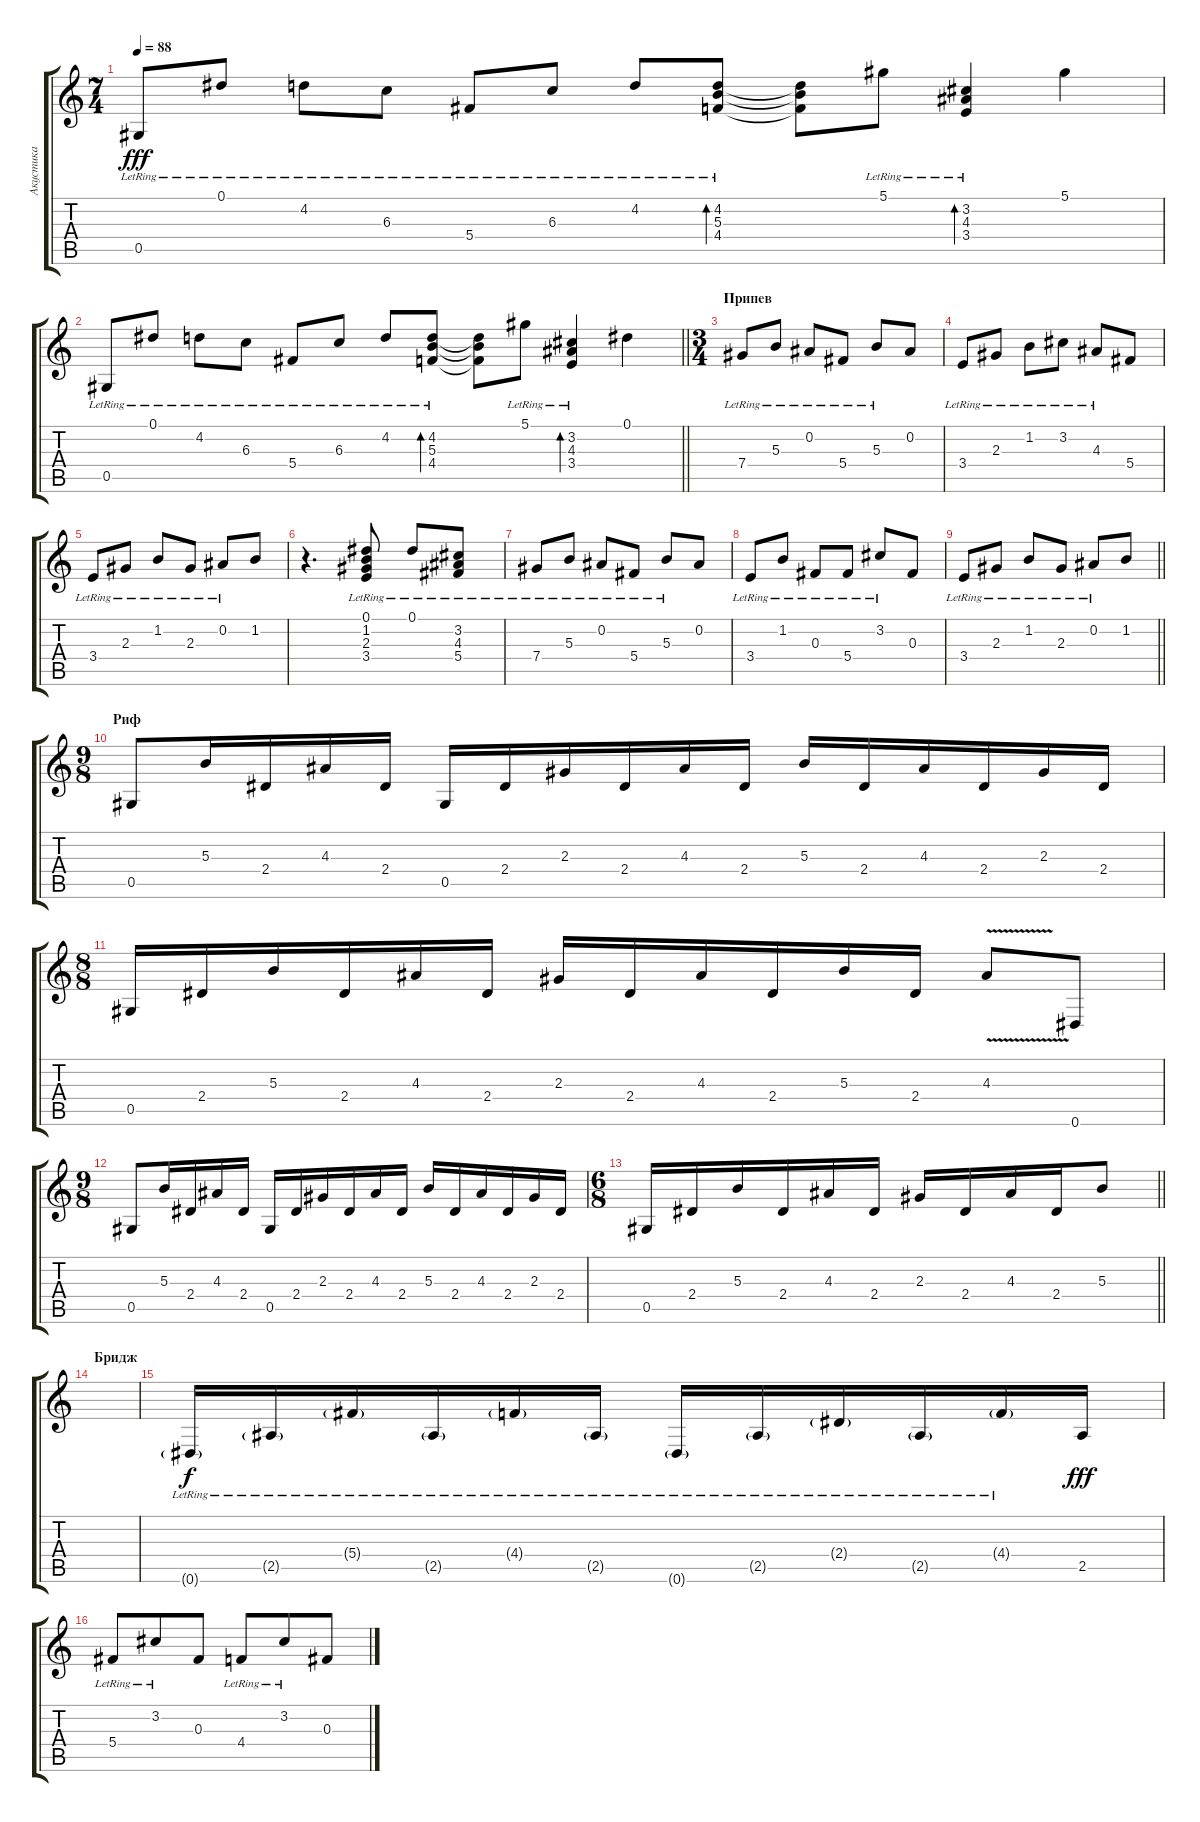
\track ("Акустика" "Акустика") {instrument acousticguitarsteel}
\staff {score tabs}
\tuning (Eb4 Bb3 Gb3 Db3 Ab2 Eb2) {hide}
\ts (7 4)
\tempo 88
\clef g2
\ks c
0.5{lr}.8{dy fff} 0.1{lr}.8 4.2{lr}.8 6.3{lr}.8 5.4{lr}.8 6.3{lr}.8 4.2{lr}.8 (4.2{lr} 5.3{lr} 4.4{lr}).8{bd 30} (4.2{t} 5.3{t} 4.4{t}).8 5.1{lr}.8 (3.2{lr} 4.3{lr} 3.4{lr}).4{bd 30} 5.1.4 |
\barLineRight lightlight
0.5{lr}.8 0.1{lr}.8 4.2{lr}.8 6.3{lr}.8 5.4{lr}.8 6.3{lr}.8 4.2{lr}.8 (4.2{lr} 5.3{lr} 4.4{lr}).8{bd 30} (4.2{t} 5.3{t} 4.4{t}).8 5.1{lr}.8 (3.2{lr} 4.3{lr} 3.4{lr}).4{bd 30} 0.1.4 |
\ts (3 4)
\section ("" "Припев")
7.4{lr}.8 5.3{lr}.8 0.2{lr}.8 5.4{lr}.8 5.3{lr}.8 0.2.8 |
3.4{lr}.8 2.3{lr}.8 1.2{lr}.8 3.2{lr}.8 4.3{lr}.8 5.4.8 |
3.4{lr}.8 2.3{lr}.8 1.2{lr}.8 2.3{lr}.8 0.2{lr}.8 1.2.8 |
r.4{d} (0.1{lr} 1.2{lr} 2.3{lr} 3.4{lr}).8 0.1{lr}.8 (3.2{lr} 4.3{lr} 5.4{lr}).8 |
7.4{lr}.8 5.3{lr}.8 0.2{lr}.8 5.4{lr}.8 5.3{lr}.8 0.2.8 |
3.4{lr}.8 1.2{lr}.8 0.3{lr}.8 5.4{lr}.8 3.2{lr}.8 0.3.8 |
\barLineRight lightlight
3.4{lr}.8 2.3{lr}.8 1.2{lr}.8 2.3{lr}.8 0.2{lr}.8 1.2.8 |
\ts (9 8)
\section ("" "Риф")
0.5.8 5.3.16 2.4.16 4.3.16 2.4.16 0.5.16 2.4.16 2.3.16 2.4.16 4.3.16 2.4.16 5.3.16 2.4.16 4.3.16 2.4.16 2.3.16 2.4.16 |
\ts (8 8)
0.5.16 2.4.16 5.3.16 2.4.16 4.3.16 2.4.16 2.3.16 2.4.16 4.3.16 2.4.16 5.3.16 2.4.16 4.3{v}.8 0.6.8 |
\ts (9 8)
0.5.8 5.3.16 2.4.16 4.3.16 2.4.16 0.5.16 2.4.16 2.3.16 2.4.16 4.3.16 2.4.16 5.3.16 2.4.16 4.3.16 2.4.16 2.3.16 2.4.16 |
\ts (6 8)
\barLineRight lightlight
0.5.16 2.4.16 5.3.16 2.4.16 4.3.16 2.4.16 2.3.16 2.4.16 4.3.16 2.4.16 5.3.8 |
\section ("" "Бридж")
|
0.6{g lr}.16{dy f} 2.5{g lr}.16 5.4{g lr}.16 2.5{g lr}.16 4.4{g lr}.16 2.5{g lr}.16 0.6{g lr}.16 2.5{g lr}.16 2.4{g lr}.16 2.5{g lr}.16 4.4{g lr}.16 2.5.16{dy fff} |
5.4{lr}.8 3.2{lr}.8 0.3.8 4.4{lr}.8 3.2{lr}.8 0.3.8
